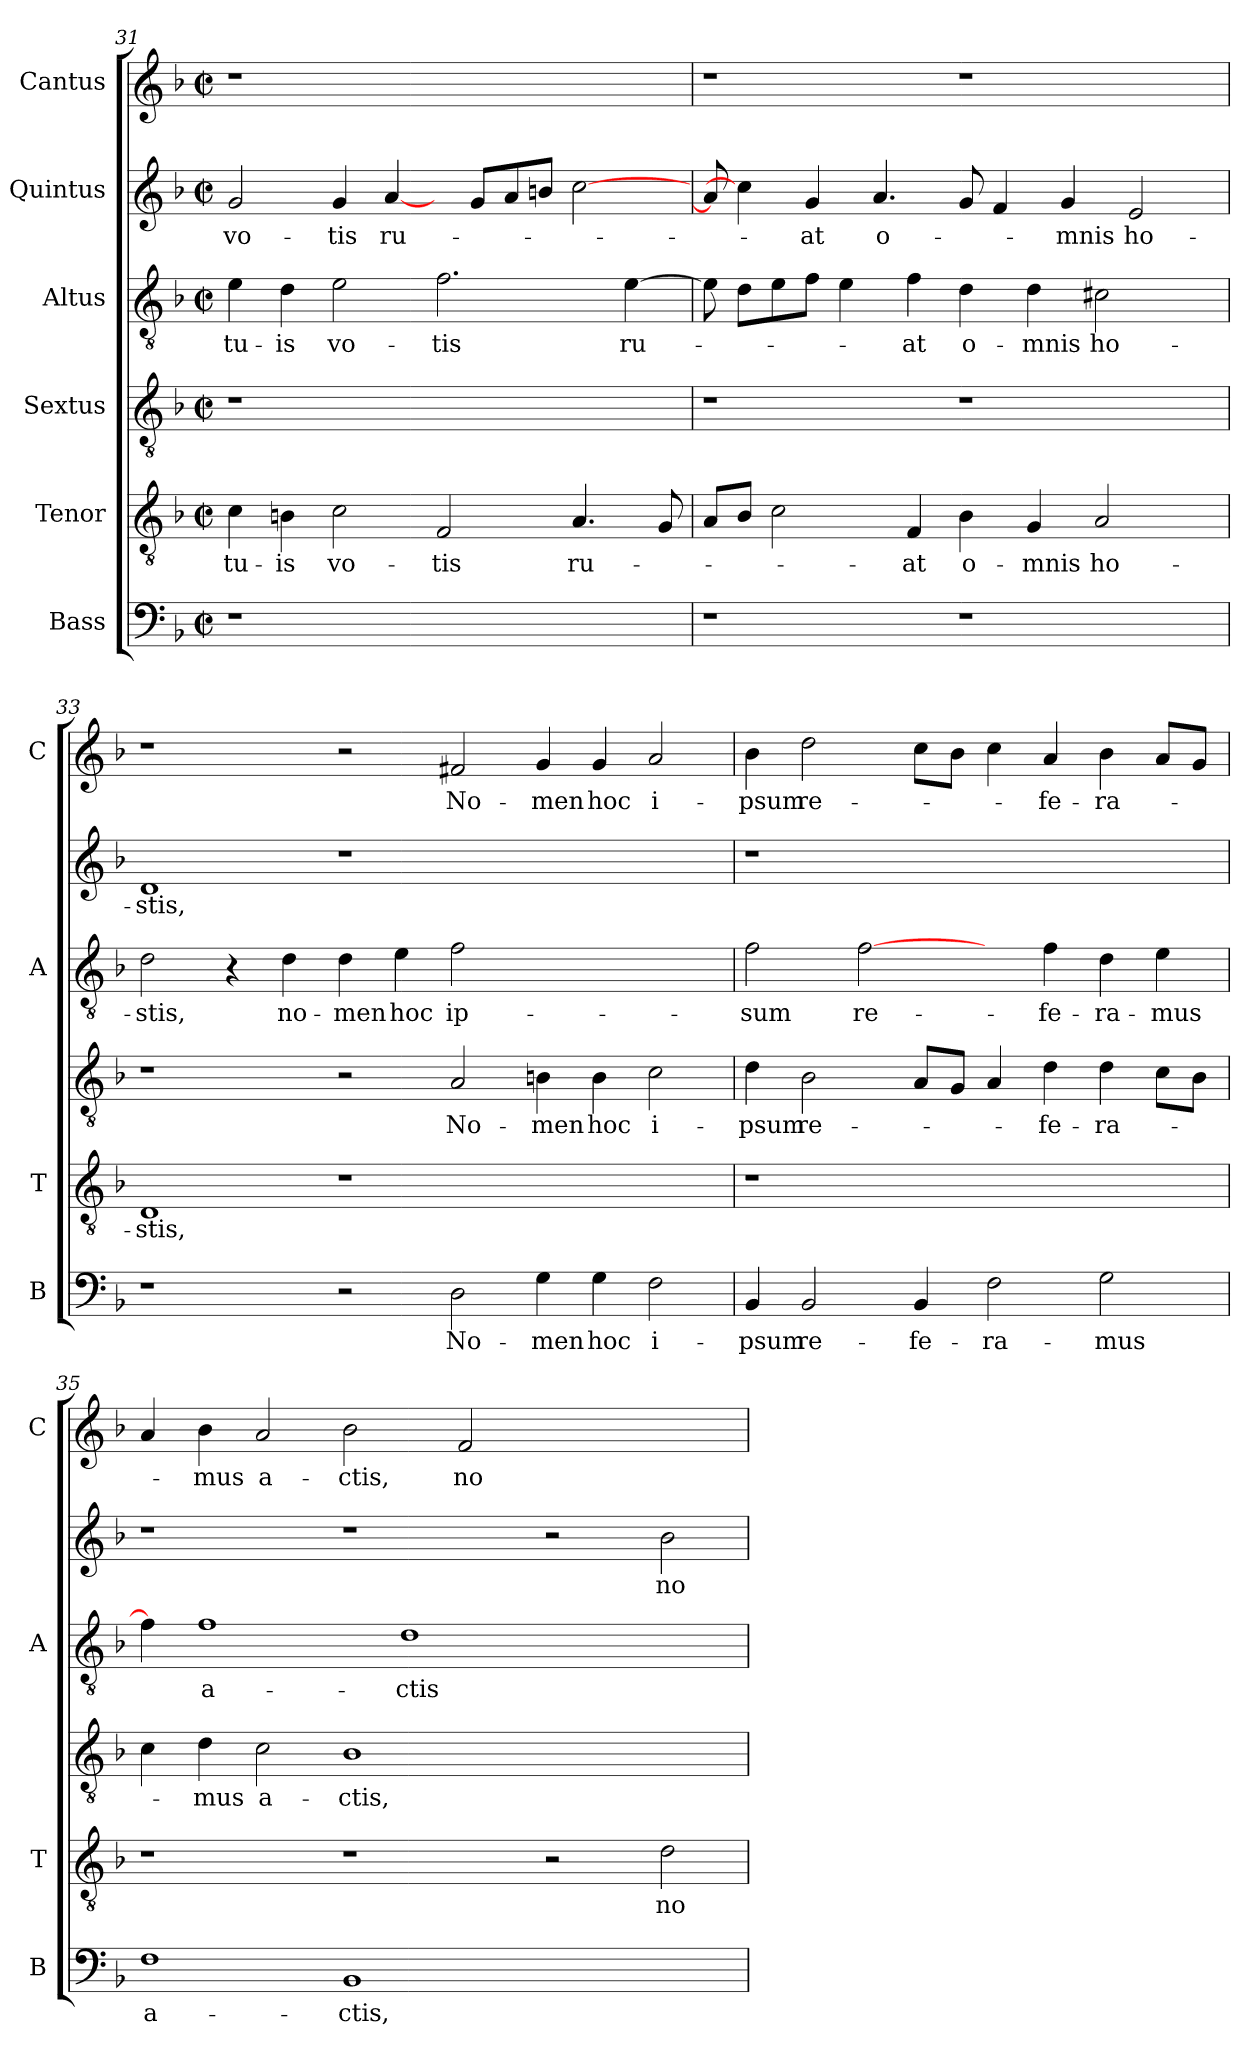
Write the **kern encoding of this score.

**kern	**text	**kern	**text	**kern	**text	**kern	**text	**kern	**text	**kern	**text
*part6	*part6	*part5	*part5	*part4	*part4	*part3	*part3	*part2	*part2	*part1	*part1
*staff6	*staff6	*staff5	*staff5	*staff4	*staff4	*staff3	*staff3	*staff2	*staff2	*staff1	*staff1
*I"Bass	*	*I"Tenor	*	*I"Sextus	*	*I"Altus	*	*I"Quintus	*	*I"Cantus	*
*I'B	*	*I'T	*	*	*	*I'A	*	*	*	*I'C	*
!!LO:PB:g=z
*clefF4	*	*clefGv2	*	*clefGv2	*	*clefGv2	*	*clefG2	*	*clefG2	*
*k[b-]	*	*k[b-]	*	*k[b-]	*	*k[b-]	*	*k[b-]	*	*k[b-]	*
*F:	*	*F:	*	*F:	*	*F:	*	*F:	*	*F:	*
*M2/2	*	*M2/2	*	*M2/2	*	*M2/2	*	*M2/2	*	*M2/2	*
*met(c|)	*	*met(c|)	*	*met(c|)	*	*met(c|)	*	*met(c|)	*	*met(c|)	*
=31	=31	=31	=31	=31	=31	=31	=31	=31	=31	=31	=31
1r	.	4c\	tu-	1r	.	4e\	tu-	2g/	vo-	1r	.
.	.	4Bn\	-is	.	.	4d\	-is	.	.	.	.
.	.	2c\	vo-	.	.	2e\	vo-	4g/	-tis	.	.
.	.	.	.	.	.	.	.	[4a/	ru-	.	.
1ryy	.	2F/	-tis	1ryy	.	2.f\	-tis	8ryy	.	1ryy	.
.	.	.	.	.	.	.	.	8g/L	.	.	.
.	.	.	.	.	.	.	.	8a/	.	.	.
.	.	.	.	.	.	.	.	8bn/J	.	.	.
.	.	4.A/	ru-	.	.	.	.	[2cc\	.	.	.
.	.	.	.	.	.	[4e\	ru-	.	.	.	.
.	.	8G/	.	.	.	.	.	.	.	.	.
=32	=32	=32	=32	=32	=32	=32	=32	=32	=32	=32	=32
1r	.	8A/L	.	1r	.	8e\]	.	8a/]	.	1r	.
.	.	8B-/J	.	.	.	8d\L	.	4cc\]	.	.	.
.	.	2c\	.	.	.	8e\	.	.	.	.	.
.	.	.	.	.	.	8f\J	.	4g/	-at	.	.
.	.	.	.	.	.	4e\	.	.	.	.	.
.	.	.	.	.	.	.	.	4.a/	o-	.	.
.	.	4F/	-at	.	.	4f\	-at	.	.	.	.
1r	.	4B-\	o-	1r	.	4d\	o-	8g/	.	1r	.
.	.	.	.	.	.	.	.	4f/	.	.	.
.	.	4G/	-mnis	.	.	4d\	-mnis	.	.	.	.
.	.	.	.	.	.	.	.	4g/	-mnis	.	.
.	.	2A/	ho-	.	.	2c#X\	ho-	.	.	.	.
.	.	.	.	.	.	.	.	2e/	ho-	.	.
8ryy	.	8ryy	.	8ryy	.	8ryy	.	.	.	8ryy	.
=33	=33	=33	=33	=33	=33	=33	=33	=33	=33	=33	=33
1r	.	1D	-stis,	1r	.	2d\	-stis,	1d	-stis,	1r	.
.	.	.	.	.	.	4r	.	.	.	.	.
.	.	.	.	.	.	4d\	no-	.	.	.	.
2r	.	1r	.	2r	.	4d\	-men	1r	.	2r	.
.	.	.	.	.	.	4e\	hoc	.	.	.	.
2D\	No-	.	.	2A/	No-	2f\	ip-	.	.	2f#X/	No-
4G\	-men	1ryy	.	4Bn\	-men	1ryy	.	1ryy	.	4g/	-men
4G\	hoc	.	.	4B\	hoc	.	.	.	.	4g/	hoc
2F\	i-	.	.	2c\	i-	.	.	.	.	2a/	i-
!!LO:LB:g=z
=34	=34	=34	=34	=34	=34	=34	=34	=34	=34	=34	=34
4BB-/	-psum	1r	.	4d\	-psum	2f\	-sum	1r	.	4b-\	-psum
2BB-/	re-	.	.	2B-\	re-	.	.	.	.	2dd\	re-
.	.	.	.	.	.	[2f\	re-	.	.	.	.
4BB-/	-fe-	.	.	8A/L	.	.	.	.	.	8cc\L	.
.	.	.	.	8G/J	.	.	.	.	.	8b-\J	.
2F\	-ra-	1ryy	.	4A/	.	4ryy	.	1ryy	.	4cc\	.
.	.	.	.	4d\	-fe-	4f\	-fe-	.	.	4a/	-fe-
2G\	-mus	.	.	4d\	-ra-	4d\	-ra-	.	.	4b-\	-ra-
.	.	.	.	8c\L	.	4e\	-mus	.	.	8a/L	.
.	.	.	.	8B-\J	.	.	.	.	.	8g/J	.
=35	=35	=35	=35	=35	=35	=35	=35	=35	=35	=35	=35
1F	a-	1r	.	4c\	.	4f\]	.	1r	.	4a/	.
.	.	.	.	4d\	-mus	1f	a-	.	.	4b-\	-mus
.	.	.	.	2c\	a-	.	.	.	.	2a/	a-
1BB-	-ctis,	1r	.	1B-	-ctis,	.	.	1r	.	2b-\	-ctis,
.	.	.	.	.	.	1d	-ctis	.	.	.	.
.	.	.	.	.	.	.	.	.	.	2f/	no-
1ryy	.	2r	.	1ryy	.	.	.	2r	.	1ryy	.
.	.	.	.	.	.	2.ryy	.	.	.	.	.
.	.	2d\	no-	.	.	.	.	2b-\	no-	.	.
=	=	=	=	=	=	=	=	=	=	=	=
*-	*-	*-	*-	*-	*-	*-	*-	*-	*-	*-	*-
